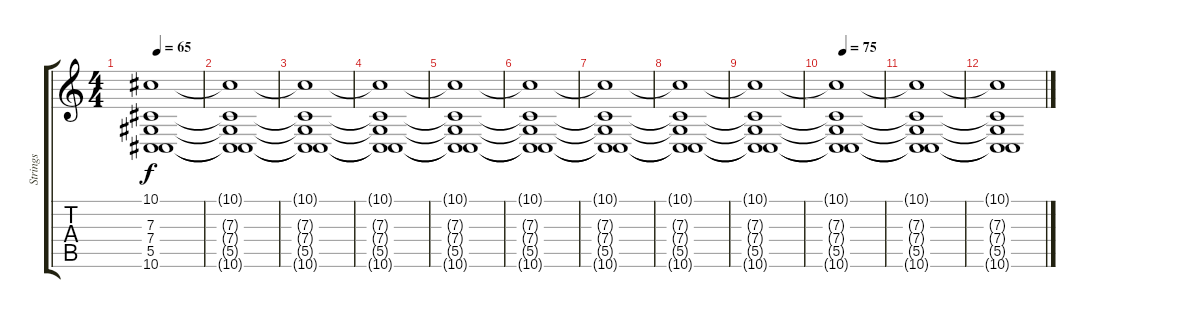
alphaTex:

\track ("Strings" "Strings") {instrument stringensemble1}
\staff {score tabs}
\tuning (Eb4 Bb3 Gb3 Db3 Ab2 Eb2) {hide}
\ts (4 4)
\tempo 65
\clef g2
\ks c
(10.1{t} 7.3{t} 7.4{t} 5.5{t} 10.6{t}).1{dy f} |
(10.1{t} 7.3{t} 7.4{t} 5.5{t} 10.6{t}).1 |
(10.1{t} 7.3{t} 7.4{t} 5.5{t} 10.6{t}).1 |
(10.1{t} 7.3{t} 7.4{t} 5.5{t} 10.6{t}).1 |
(10.1{t} 7.3{t} 7.4{t} 5.5{t} 10.6{t}).1 |
(10.1{t} 7.3{t} 7.4{t} 5.5{t} 10.6{t}).1 |
(10.1{t} 7.3{t} 7.4{t} 5.5{t} 10.6{t}).1 |
(10.1{t} 7.3{t} 7.4{t} 5.5{t} 10.6{t}).1 |
(10.1{t} 7.3{t} 7.4{t} 5.5{t} 10.6{t}).1 |
\tempo 75
(10.1{t} 7.3{t} 7.4{t} 5.5{t} 10.6{t}).1 |
(10.1{t} 7.3{t} 7.4{t} 5.5{t} 10.6{t}).1{volume 0} |
(10.1{t} 7.3{t} 7.4{t} 5.5{t} 10.6{t}).1
